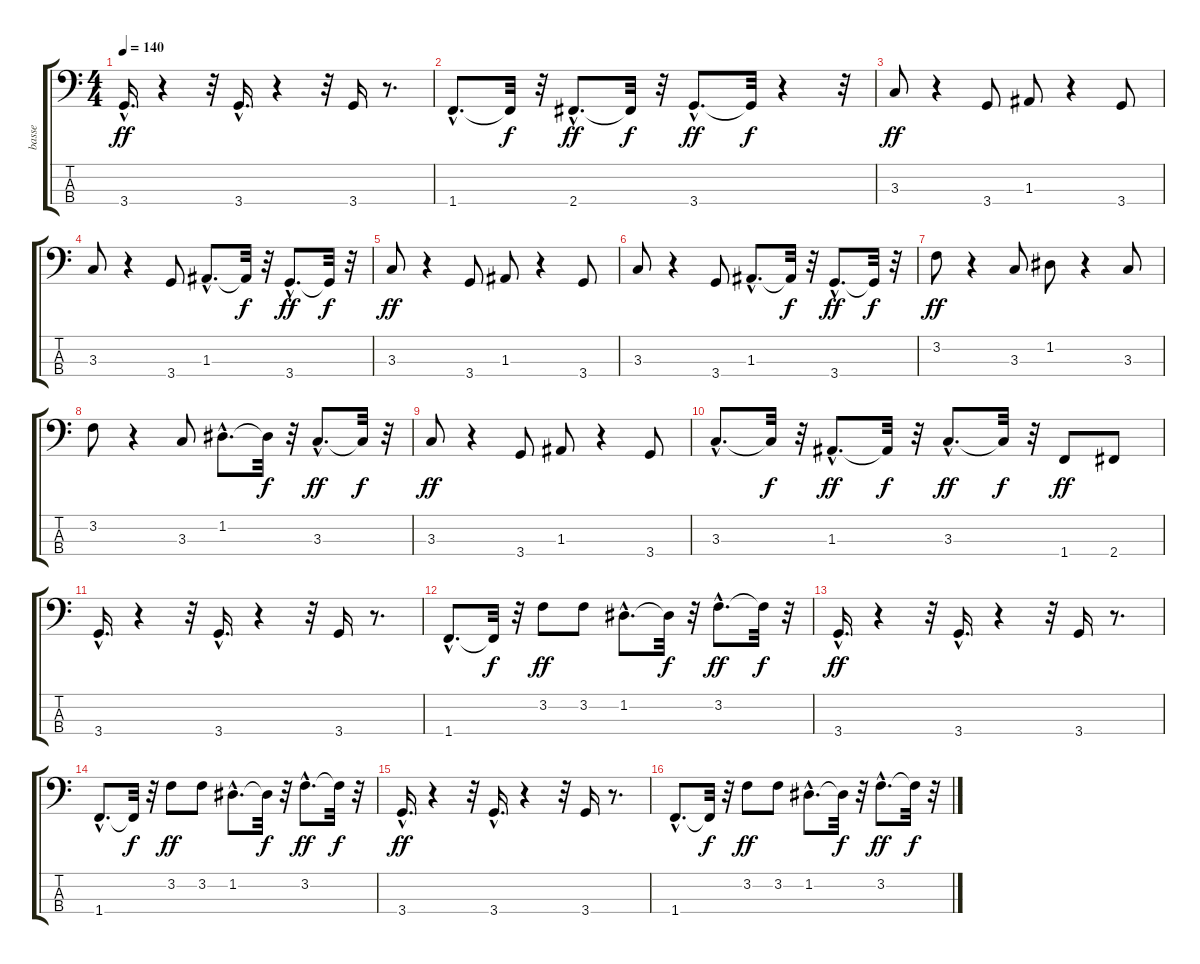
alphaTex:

\track ("basse" "basse") {instrument electricbassfinger}
\staff {score tabs}
\tuning (G2 D2 A1 E1) {hide}
\ts (4 4)
\tempo 140
\clef f4
\ks c
3.4{hac}.16{d dy ff instrument electricbassfinger} r.4 r.32 3.4{hac}.16{d} r.4 r.32 3.4.16 r.8{d} |
1.4{hac}.8{d} 1.4{t}.32{dy f} r.32 2.4{hac}.8{d dy ff} 2.4{t}.32{dy f} r.32 3.4{hac}.8{d dy ff} 3.4{t}.32{dy f} r.4 r.32 |
3.3.8{dy ff} r.4 3.4.8 1.3.8 r.4 3.4.8 |
3.3.8 r.4 3.4.8 1.3{hac}.8{d} 1.3{t}.32{dy f} r.32 3.4{hac}.8{d dy ff} 3.4{t}.32{dy f} r.32 |
3.3.8{dy ff} r.4 3.4.8 1.3.8 r.4 3.4.8 |
3.3.8 r.4 3.4.8 1.3{hac}.8{d} 1.3{t}.32{dy f} r.32 3.4{hac}.8{d dy ff} 3.4{t}.32{dy f} r.32 |
3.2.8{dy ff} r.4 3.3.8 1.2.8 r.4 3.3.8 |
3.2.8 r.4 3.3.8 1.2{hac}.8{d} 1.2{t}.32{dy f} r.32 3.3{hac}.8{d dy ff} 3.3{t}.32{dy f} r.32 |
3.3.8{dy ff} r.4 3.4.8 1.3.8 r.4 3.4.8 |
3.3{hac}.8{d} 3.3{t}.32{dy f} r.32 1.3{hac}.8{d dy ff} 1.3{t}.32{dy f} r.32 3.3{hac}.8{d dy ff} 3.3{t}.32{dy f} r.32 1.4.8{dy ff} 2.4.8 |
3.4{hac}.16{d} r.4 r.32 3.4{hac}.16{d} r.4 r.32 3.4.16 r.8{d} |
1.4{hac}.8{d} 1.4{t}.32{dy f} r.32 3.2.8{dy ff} 3.2.8 1.2{hac}.8{d} 1.2{t}.32{dy f} r.32 3.2{hac}.8{d dy ff} 3.2{t}.32{dy f} r.32 |
3.4{hac}.16{d dy ff} r.4 r.32 3.4{hac}.16{d} r.4 r.32 3.4.16 r.8{d} |
1.4{hac}.8{d} 1.4{t}.32{dy f} r.32 3.2.8{dy ff} 3.2.8 1.2{hac}.8{d} 1.2{t}.32{dy f} r.32 3.2{hac}.8{d dy ff} 3.2{t}.32{dy f} r.32 |
3.4{hac}.16{d dy ff} r.4 r.32 3.4{hac}.16{d} r.4 r.32 3.4.16 r.8{d} |
1.4{hac}.8{d} 1.4{t}.32{dy f} r.32 3.2.8{dy ff} 3.2.8 1.2{hac}.8{d} 1.2{t}.32{dy f} r.32 3.2{hac}.8{d dy ff} 3.2{t}.32{dy f} r.32
